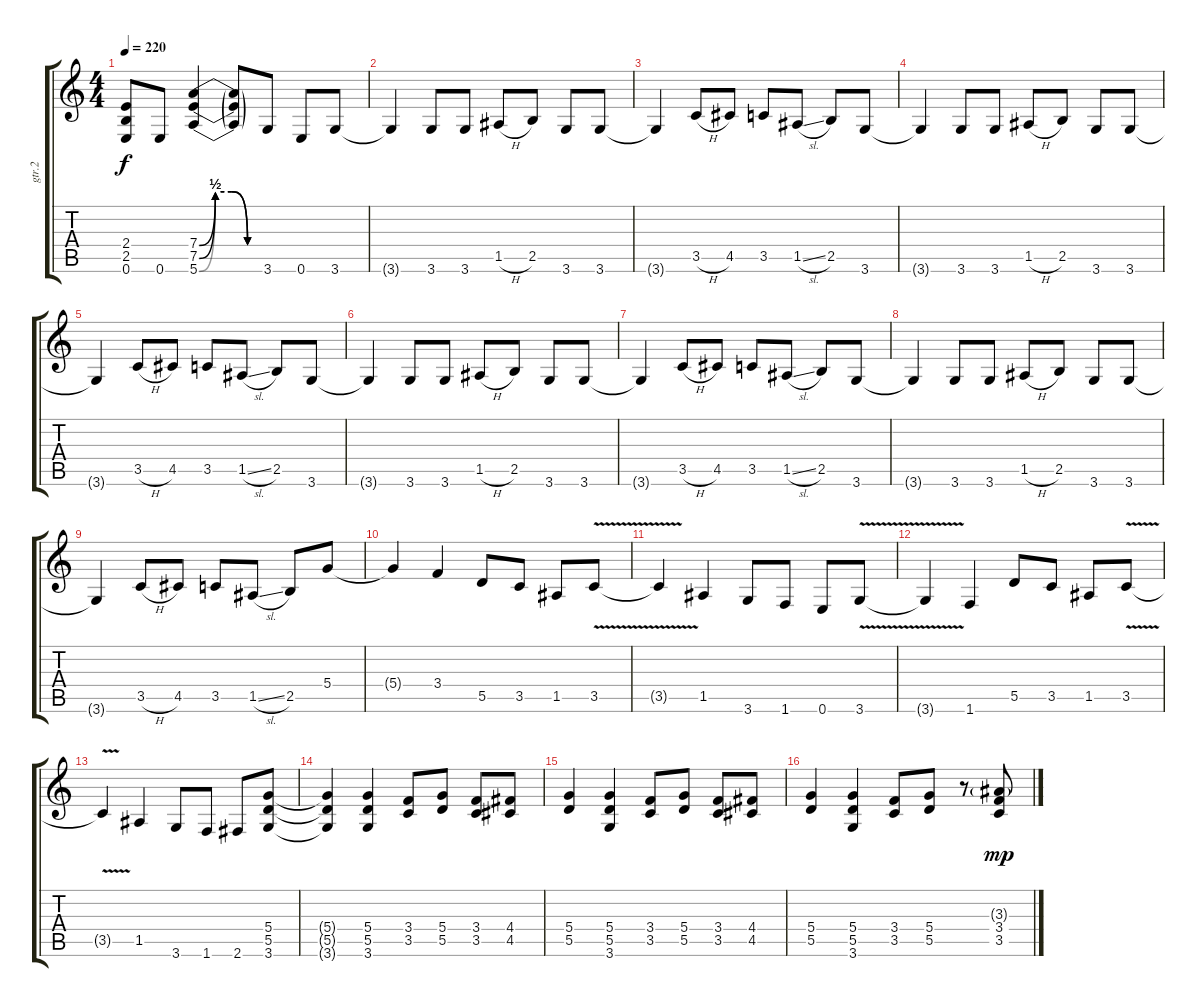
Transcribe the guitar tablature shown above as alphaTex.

\track ("gtr.2" "gtr.2") {instrument overdrivenguitar}
\staff {score tabs}
\tuning (E4 B3 G3 D3 A2 E2) {hide}
\ts (4 4)
\tempo 220
\clef g2
\ks c
(2.4{t} 2.5{t} 0.6{t}).8{dy f} 0.6.8 (7.4{be (custom 0 0 15 2 30 2 45 0 60 0)} 7.5{be (custom 0 0 15 2 30 2 45 0 60 0)} 5.6{be (custom 0 0 15 2 30 2 45 0 60 0)}).4 (7.4{t} 7.5{t} 5.6{t}).8 3.6.8 0.6.8 3.6.8 |
3.6{t}.4 3.6.8 3.6.8 1.5{h}.8 2.5.8 3.6.8 3.6.8 |
3.6{t}.4 3.5{h}.8 4.5.8 3.5.8 1.5{sl}.8 2.5.8 3.6.8 |
3.6{t}.4 3.6.8 3.6.8 1.5{h}.8 2.5.8 3.6.8 3.6.8 |
3.6{t}.4 3.5{h}.8 4.5.8 3.5.8 1.5{sl}.8 2.5.8 3.6.8 |
3.6{t}.4 3.6.8 3.6.8 1.5{h}.8 2.5.8 3.6.8 3.6.8 |
3.6{t}.4 3.5{h}.8 4.5.8 3.5.8 1.5{sl}.8 2.5.8 3.6.8 |
3.6{t}.4 3.6.8 3.6.8 1.5{h}.8 2.5.8 3.6.8 3.6.8 |
3.6{t}.4 3.5{h}.8 4.5.8 3.5.8 1.5{sl}.8 2.5.8 5.4.8 |
5.4{t}.4 3.4.4 5.5.8 3.5.8 1.5.8 3.5{v}.8 |
3.5{t}.4 1.5.4 3.6.8 1.6.8 0.6.8 3.6{v}.8 |
3.6{t}.4 1.6.4 5.5.8 3.5.8 1.5.8 3.5{v}.8 |
3.5{t}.4 1.5.4 3.6.8 1.6.8 2.6.8 (5.4 5.5 3.6).8 |
(5.4{t} 5.5{t} 3.6{t}).4 (5.4 5.5 3.6).4 (3.4 3.5).8 (5.4 5.5).8 (3.4 3.5).8 (4.4 4.5).8 |
(5.4 5.5).4 (5.4 5.5 3.6).4 (3.4 3.5).8 (5.4 5.5).8 (3.4 3.5).8 (4.4 4.5).8 |
(5.4 5.5).4 (5.4 5.5 3.6).4 (3.4 3.5).8 (5.4 5.5).8 r.8 (3.3{g} 3.4 3.5).8{dy mp}
